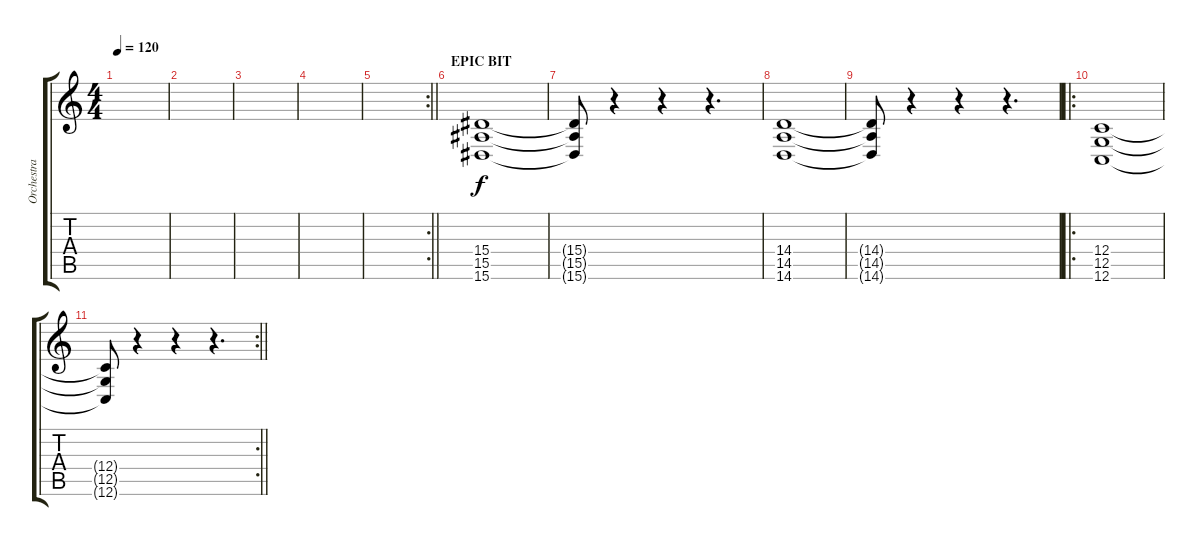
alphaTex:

\track ("Orchestra" "Orchestra") {instrument stringensemble2}
\staff {score tabs}
\tuning (D4 A3 F3 C3 G2 C2) {hide}
\ts (4 4)
\tempo 120
\clef g2
\ks c
|
|
|
|
\rc 2
\barLineRight lightlight
|
\section ("" "EPIC BIT")
(15.4 15.5 15.6).1 |
(15.4{t} 15.5{t} 15.6{t}).8 r.4 r.4 r.4{d} |
(14.4 14.5 14.6).1 |
(14.4{t} 14.5{t} 14.6{t}).8 r.4 r.4 r.4{d} |
\ro
(12.4 12.5 12.6).1 |
\rc 2
\barLineRight lightlight
(12.4{t} 12.5{t} 12.6{t}).8 r.4 r.4 r.4{d}
